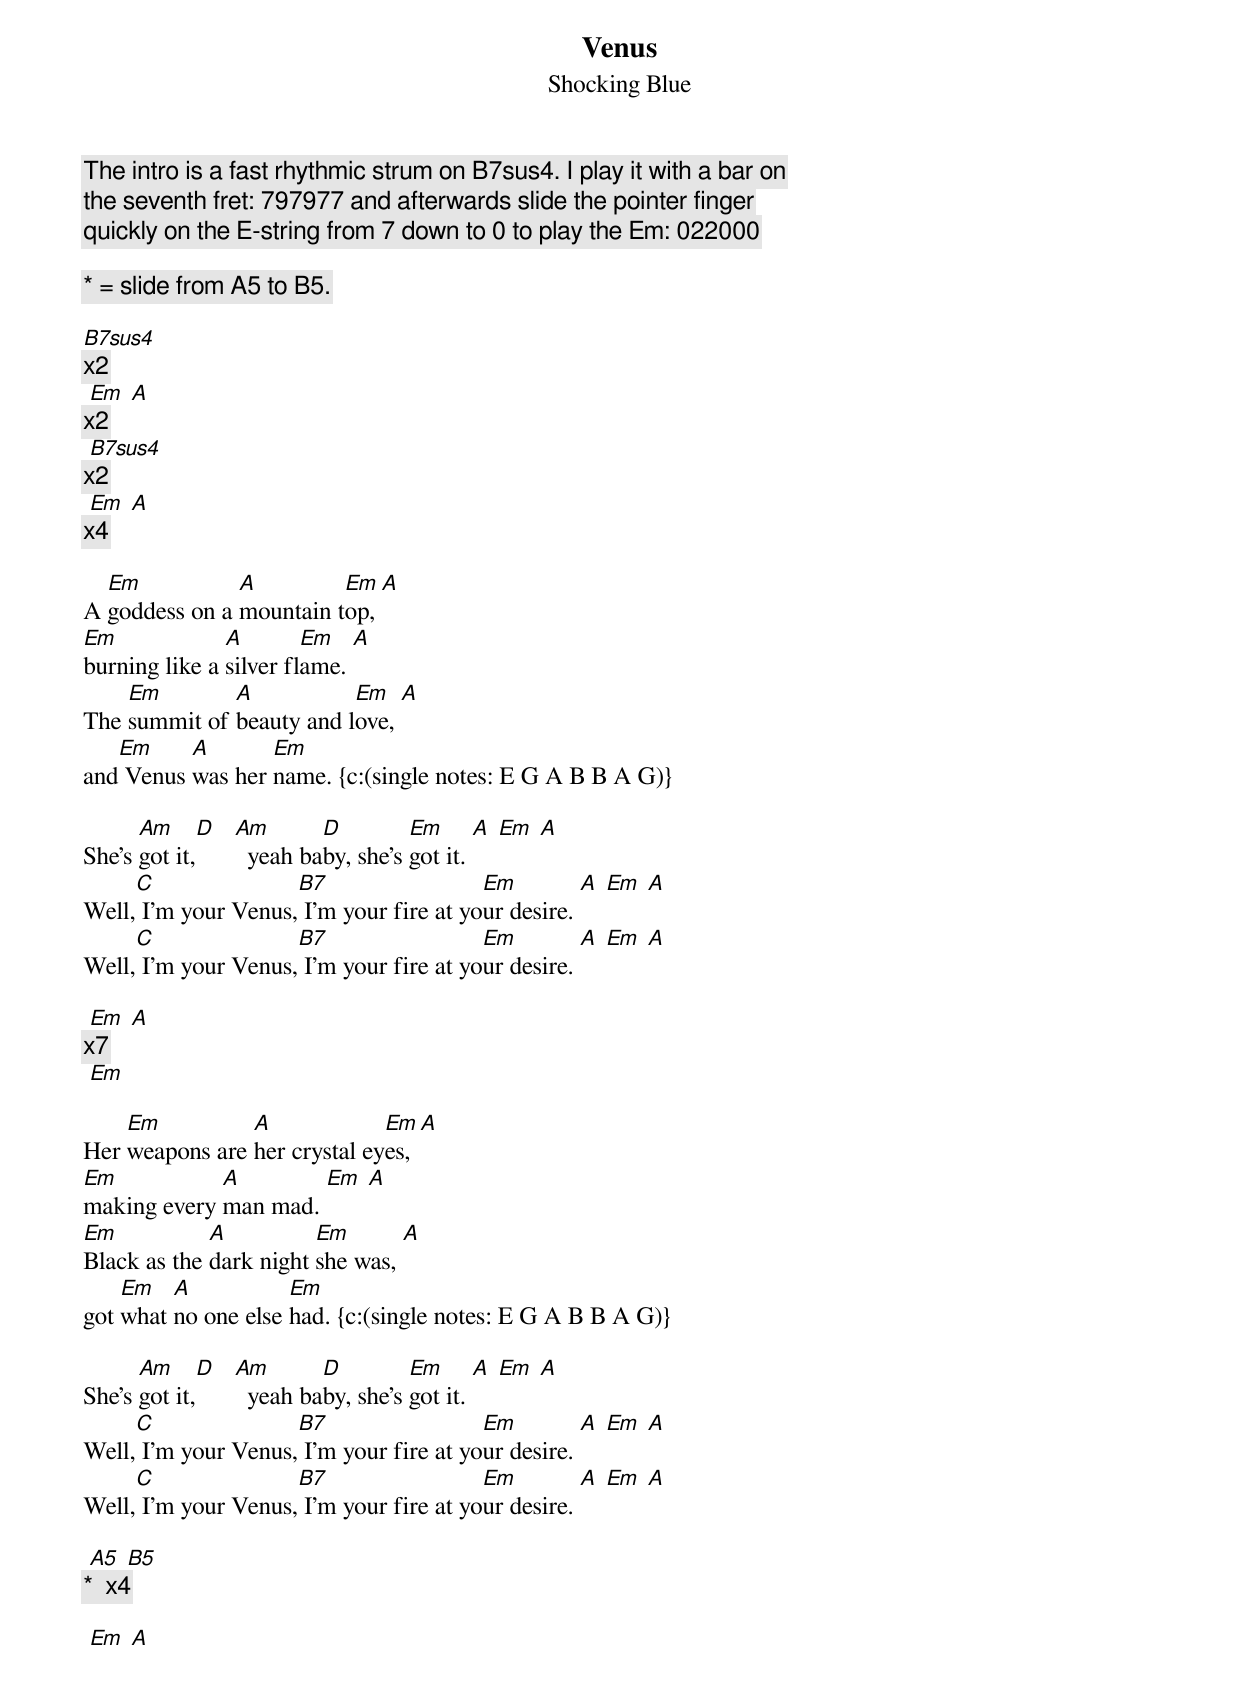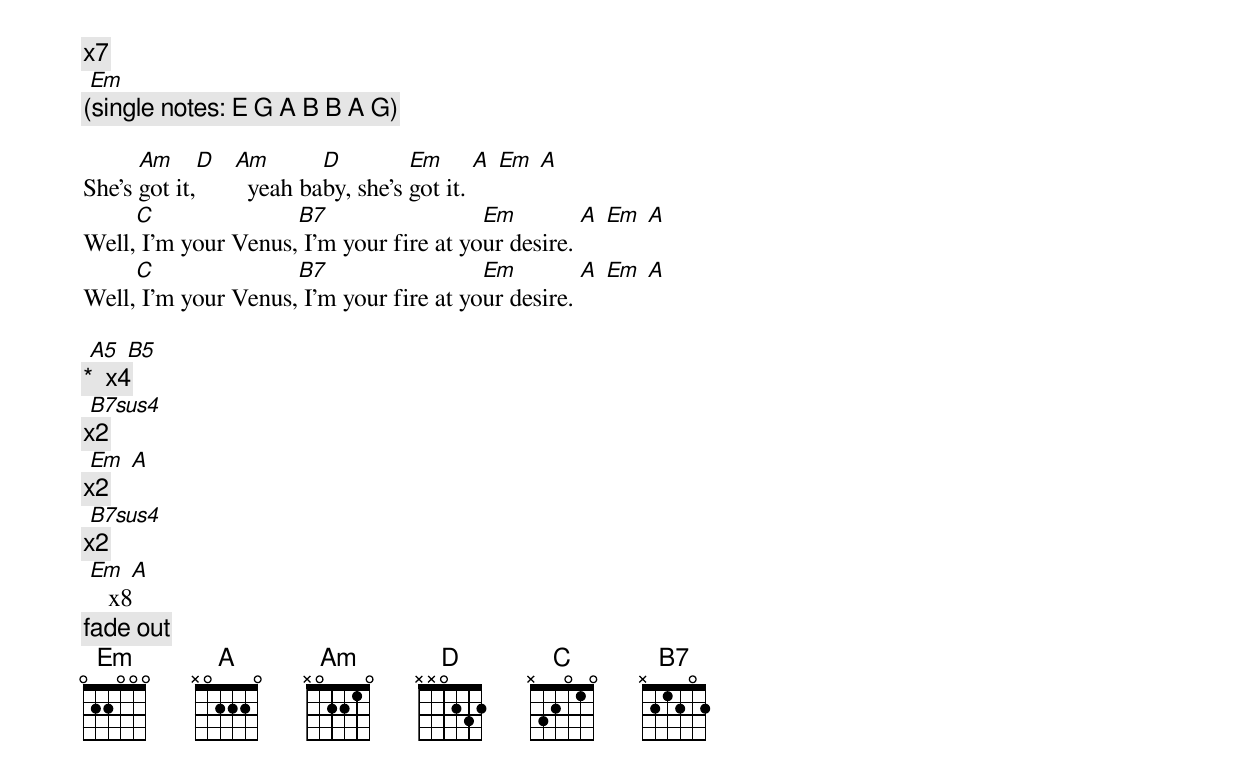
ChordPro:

{title: Venus}
{subtitle: Shocking Blue}

{c:The intro is a fast rhythmic strum on B7sus4. I play it with a bar on}
{c:the seventh fret: 797977 and afterwards slide the pointer finger}
{c:quickly on the E-string from 7 down to 0 to play the Em: 022000}

{c:* = slide from A5 to B5.}

[B7sus4]
{c:    x2}
 [Em] [A]
{c:    x2}
 [B7sus4]
{c:    x2}
 [Em] [A]
{c:    x4}

A [Em]goddess on a [A]mountain t[Em]op, [A]
[Em]burning like a [A]silver fl[Em]ame. [A]
The [Em]summit of [A]beauty and l[Em]ove, [A]
and[Em] Venus [A]was her [Em]name. {c:(single notes: E G A B B A G)}

She's [Am]got it,[D]   [Am]  yeah ba[D]by, she's [Em]got it. [A] [Em] [A]
Well,[C] I'm your Venus,[B7] I'm your fire at yo[Em]ur desire. [A] [Em] [A]
Well,[C] I'm your Venus,[B7] I'm your fire at yo[Em]ur desire. [A] [Em] [A]

 [Em] [A]
{c:   x7}
 [Em]

Her [Em]weapons are [A]her crystal ey[Em]es, [A]
[Em]making every [A]man mad. [Em] [A]
[Em]Black as the [A]dark night [Em]she was, [A]
got [Em]what [A]no one else [Em]had. {c:(single notes: E G A B B A G)}

She's [Am]got it,[D]   [Am]  yeah ba[D]by, she's [Em]got it. [A] [Em] [A]
Well,[C] I'm your Venus,[B7] I'm your fire at yo[Em]ur desire. [A] [Em] [A]
Well,[C] I'm your Venus,[B7] I'm your fire at yo[Em]ur desire. [A] [Em] [A]

 [A5] [B5]
{c:*  x4}

 [Em] [A]
{c:x7}
 [Em]
{c:(single notes: E G A B B A G)}

She's [Am]got it,[D]   [Am]  yeah ba[D]by, she's [Em]got it. [A] [Em] [A]
Well,[C] I'm your Venus,[B7] I'm your fire at yo[Em]ur desire. [A] [Em] [A]
Well,[C] I'm your Venus,[B7] I'm your fire at yo[Em]ur desire. [A] [Em] [A]

 [A5] [B5]
{c: *  x4}
 [B7sus4]
{c:    x2}
 [Em] [A]
{c:    x2}
 [B7sus4]
{c:    x2}
 [Em] [A]
    x8
{c:fade out}
